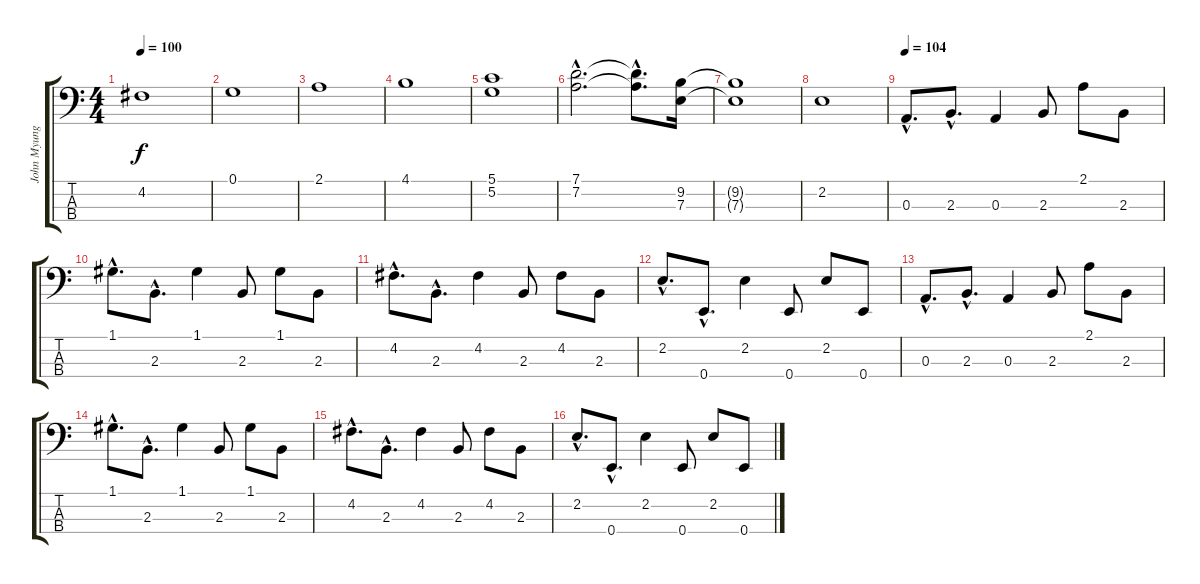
\track ("John Myung" "John Myung") {instrument electricbassfinger}
\staff {score tabs}
\tuning (G2 D2 A1 E1) {hide}
\ts (4 4)
\tempo 100
\clef f4
\ks c
4.2.1{dy f} |
0.1.1 |
2.1.1 |
4.1.1 |
(5.1 5.2).1 |
(7.1{hac} 7.2{hac}).2{d} (7.1{hac t} 7.2{hac t}).8{d} (9.2 7.3).16 |
(9.2{t} 7.3{t}).1 |
2.2.1 |
\tempo 104
0.3{hac}.8{d} 2.3{hac}.8{d} 0.3.4 2.3.8 2.1.8 2.3.8 |
1.1{hac}.8{d} 2.3{hac}.8{d} 1.1.4 2.3.8 1.1.8 2.3.8 |
4.2{hac}.8{d} 2.3{hac}.8{d} 4.2.4 2.3.8 4.2.8 2.3.8 |
2.2{hac}.8{d} 0.4{hac}.8{d} 2.2.4 0.4.8 2.2.8 0.4.8 |
0.3{hac}.8{d} 2.3{hac}.8{d} 0.3.4 2.3.8 2.1.8 2.3.8 |
1.1{hac}.8{d} 2.3{hac}.8{d} 1.1.4 2.3.8 1.1.8 2.3.8 |
4.2{hac}.8{d} 2.3{hac}.8{d} 4.2.4 2.3.8 4.2.8 2.3.8 |
2.2{hac}.8{d} 0.4{hac}.8{d} 2.2.4 0.4.8 2.2.8 0.4.8
